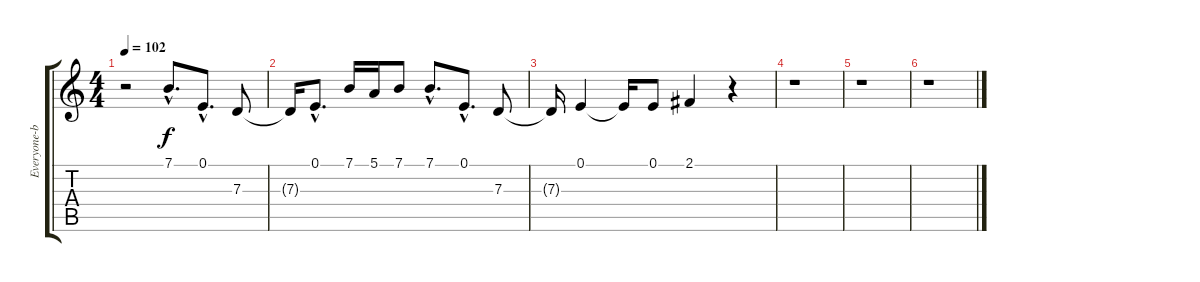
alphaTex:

\track ("Everyone-background vocals" "Everyone-b") {instrument clarinet}
\staff {score tabs}
\tuning (E4 B3 G3 D3 A2 E2) {hide}
\ts (4 4)
\tempo 102
\clef g2
\ks c
r.2{dy f} 7.1{hac}.8{d} 0.1{hac}.8{d} 7.3.8 |
7.3{t}.16 0.1{hac}.8{d} 7.1.16 5.1.16 7.1.8 7.1{hac}.8{d} 0.1{hac}.8{d} 7.3.8 |
7.3{t}.16 0.1.4 0.1{t}.16 0.1.8 2.1.4 r.4 |
r.1 |
r.1 |
r.1
